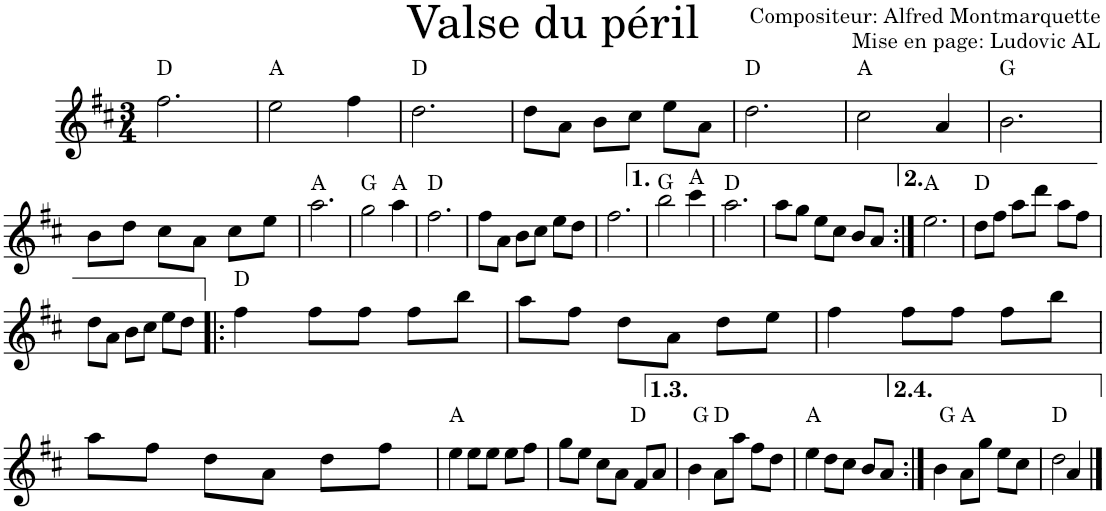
**kern	**harte
*part1	*part1
*staff1	*
*I"Voice	*
*I'V	*
*clefG2	*
*k[f#c#]	*
*M3/4	*
=1	=1
2.ff#\	D:maj
=2	=2
2ee\	A:maj
4ff#\	.
=3	=3
2.dd\	D:maj
=4	=4
8dd\L	.
8a\J	.
8b\L	.
8cc#\J	.
8ee\L	.
8a\J	.
=5	=5
2.dd\	D:maj
=6	=6
2cc#\	A:maj
4a/	.
=7	=7
2.b\	G:maj
!!LO:LB:g=z
=8	=8
8b\L	.
8dd\J	.
8cc#\L	.
8a\J	.
8cc#\L	.
8ee\J	.
=9	=9
2.aa\	A:maj
=10	=10
2gg\	G:maj
4aa\	A:maj
=11	=11
2.ff#\	D:maj
=12	=12
8ff#\L	.
8a\J	.
8b\L	.
8cc#\J	.
8ee\L	.
8dd\J	.
=13	=13
2.ff#\	.
=14	=14
2bb\	G:maj
4ccc#\	A:maj
=15	=15
2.aa\	D:maj
=16	=16
8aa\L	.
8gg\J	.
8ee\L	.
8cc#\J	.
8b/L	.
8a/J	.
=17:|!	=17:|!
2.ee\	A:maj
=18	=18
8dd\L	D:maj
8ff#\J	.
8aa\L	.
8ddd\J	.
8aa\L	.
8ff#\J	.
!!LO:LB:g=z
=19	=19
8dd\L	.
8a\J	.
8b\L	.
8cc#\J	.
8ee\L	.
8dd\J	.
=20!|:	=20!|:
4ff#\	D:maj
8ff#\L	.
8ff#\J	.
8ff#\L	.
8bb\J	.
=21	=21
8aa\L	.
8ff#\J	.
8dd\L	.
8a\J	.
8dd\L	.
8ee\J	.
=22	=22
4ff#\	.
8ff#\L	.
8ff#\J	.
8ff#\L	.
8bb\J	.
!!LO:LB:g=z
=23	=23
8aa\L	.
8ff#\J	.
8dd\L	.
8a\J	.
8dd\L	.
8ff#\J	.
=24	=24
4ee\	A:maj
8ee\L	.
8ee\J	.
8ee\L	.
8ff#\J	.
=25	=25
8gg\L	.
8ee\J	.
8cc#\L	.
8a\J	.
8f#/L	D:maj
8a/J	.
=26	=26
4b\	G:maj
8a\L	D:maj
8aa\J	.
8ff#\L	.
8dd\J	.
=27	=27
4ee\	A:maj
8dd\L	.
8cc#\J	.
8b/L	.
8a/J	.
=28:|!	=28:|!
4b\	G:maj
8a\L	A:maj
8gg\J	.
8ee\L	.
8cc#\J	.
=29	=29
2dd\	D:maj
4a/	.
==	==
*-	*-
